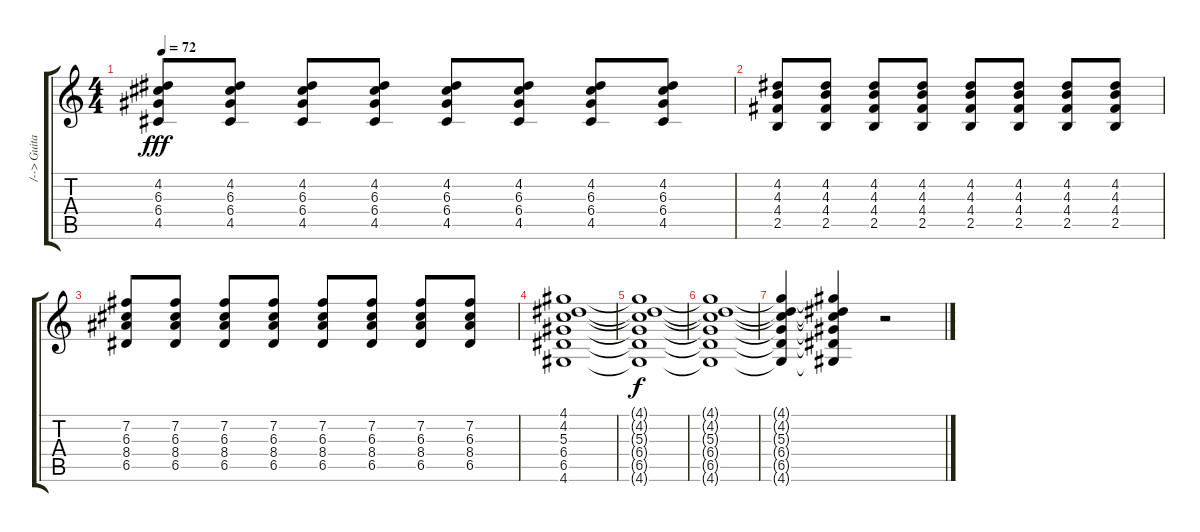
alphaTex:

\track ("/--> Guitarra Acustica <---/" "/--> Guita") {instrument acousticguitarsteel}
\staff {score tabs}
\tuning (E4 B3 G3 D3 A2 E2) {hide}
\ts (4 4)
\tempo 72
\clef g2
\ks c
(4.2 6.3 6.4 4.5).8{dy fff} (4.2 6.3 6.4 4.5).8 (4.2 6.3 6.4 4.5).8 (4.2 6.3 6.4 4.5).8 (4.2 6.3 6.4 4.5).8 (4.2 6.3 6.4 4.5).8 (4.2 6.3 6.4 4.5).8 (4.2 6.3 6.4 4.5).8 |
(4.2 4.3 4.4 2.5).8 (4.2 4.3 4.4 2.5).8 (4.2 4.3 4.4 2.5).8 (4.2 4.3 4.4 2.5).8 (4.2 4.3 4.4 2.5).8 (4.2 4.3 4.4 2.5).8 (4.2 4.3 4.4 2.5).8 (4.2 4.3 4.4 2.5).8 |
(7.2 6.3 8.4 6.5).8 (7.2 6.3 8.4 6.5).8 (7.2 6.3 8.4 6.5).8 (7.2 6.3 8.4 6.5).8 (7.2 6.3 8.4 6.5).8 (7.2 6.3 8.4 6.5).8 (7.2 6.3 8.4 6.5).8 (7.2 6.3 8.4 6.5).8 |
(4.1 4.2 5.3 6.4 6.5 4.6).1 |
(4.1{t} 4.2{t} 5.3{t} 6.4{t} 6.5{t} 4.6{t}).1{dy f} |
(4.1{t} 4.2{t} 5.3{t} 6.4{t} 6.5{t} 4.6{t}).1 |
(4.1{t} 4.2{t} 5.3{t} 6.4{t} 6.5{t} 4.6{t}).4 (4.1{t} 4.2{t} 5.3{t} 6.4{t} 6.5{t} 4.6{t}).4 r.2
